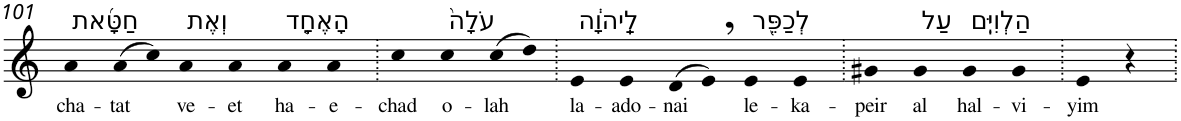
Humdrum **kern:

**kern	**text
*part1	*part1
*staff1	*staff1
*I"Piano	*
*I'Pno	*
!!LO:PB:g=z
*clefG2	*
*k[]	*
=101	=101
!LO:TX:a:t=חַטָּ֜את	!
!	!LO:LY:b
4a	cha-
!	!LO:LY:b
(>8a	-tat
8cc)	.
!LO:TX:a:t=וְאֶת	!
!	!LO:LY:b
4a	ve-
!	!LO:LY:b
4a	-et
!LO:TX:a:t=הָאֶחָ֤ד	!
!	!LO:LY:b
4a	ha-
!	!LO:LY:b
4a	-e-
=102.	=102.
!	!LO:LY:b
4cc	-chad
!LO:TX:a:t=עֹלָה֙	!
!	!LO:LY:b
4cc	o-
!	!LO:LY:b
(>8cc	-lah
8dd)	.
=103.	=103.
!LO:TX:a:t=לַֽיהוָ֔ה	!
!	!LO:LY:b
4e	la-
!	!LO:LY:b
4e	-ado-
!	!LO:LY:b
(>8d	-nai
8e,)	.
!LO:TX:a:t=לְכַפֵּ֖ר	!
!	!LO:LY:b
4e	le-
!	!LO:LY:b
4e	-ka-
=104.	=104.
!	!LO:LY:b
4g#X	-peir
!LO:TX:a:t=עַל	!
!	!LO:LY:b
4g#	al
!LO:TX:a:t=הַלְוִיִּֽם	!
!	!LO:LY:b
4g#	hal-
!	!LO:LY:b
4g#	-vi-
=105.	=105.
!	!LO:LY:b
4e	-yim
4r	.
=.	=.
*-	*-
